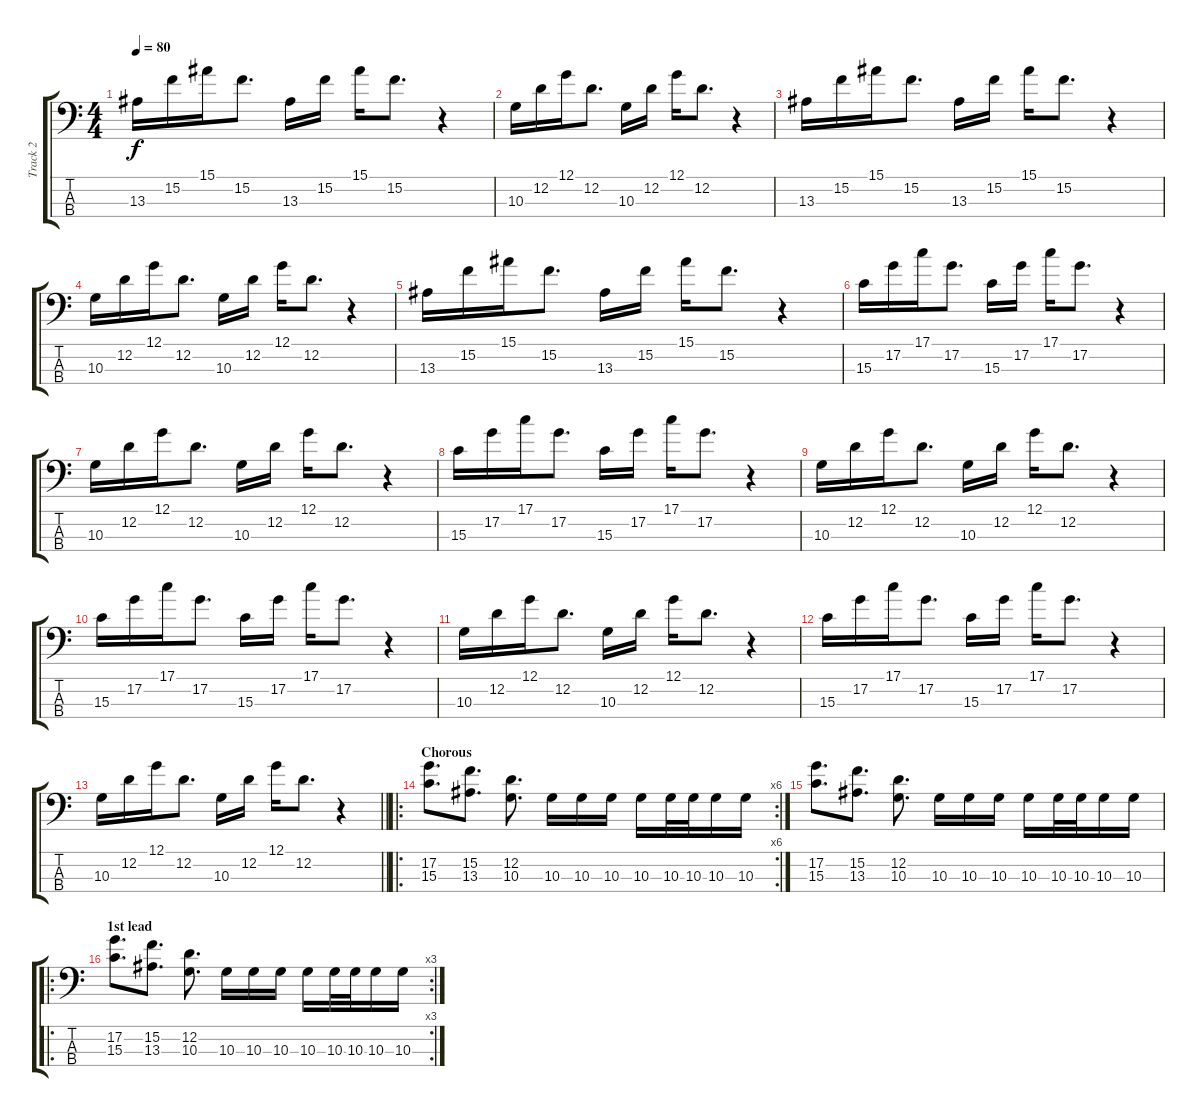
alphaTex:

\track ("Track 2" "Track 2") {instrument electricbassfinger}
\staff {score tabs}
\tuning (G2 D2 A1 E1) {hide}
\ts (4 4)
\tempo 80
\clef f4
\ks c
13.3.16{dy f} 15.2.16 15.1.16 15.2.8{d} 13.3.16 15.2.16 15.1.16 15.2.8{d} r.4 |
10.3.16 12.2.16 12.1.16 12.2.8{d} 10.3.16 12.2.16 12.1.16 12.2.8{d} r.4 |
13.3.16 15.2.16 15.1.16 15.2.8{d} 13.3.16 15.2.16 15.1.16 15.2.8{d} r.4 |
10.3.16 12.2.16 12.1.16 12.2.8{d} 10.3.16 12.2.16 12.1.16 12.2.8{d} r.4 |
13.3.16 15.2.16 15.1.16 15.2.8{d} 13.3.16 15.2.16 15.1.16 15.2.8{d} r.4 |
15.3.16 17.2.16 17.1.16 17.2.8{d} 15.3.16 17.2.16 17.1.16 17.2.8{d} r.4 |
10.3.16 12.2.16 12.1.16 12.2.8{d} 10.3.16 12.2.16 12.1.16 12.2.8{d} r.4 |
15.3.16 17.2.16 17.1.16 17.2.8{d} 15.3.16 17.2.16 17.1.16 17.2.8{d} r.4 |
10.3.16 12.2.16 12.1.16 12.2.8{d} 10.3.16 12.2.16 12.1.16 12.2.8{d} r.4 |
15.3.16 17.2.16 17.1.16 17.2.8{d} 15.3.16 17.2.16 17.1.16 17.2.8{d} r.4 |
10.3.16 12.2.16 12.1.16 12.2.8{d} 10.3.16 12.2.16 12.1.16 12.2.8{d} r.4 |
15.3.16 17.2.16 17.1.16 17.2.8{d} 15.3.16 17.2.16 17.1.16 17.2.8{d} r.4 |
\barLineRight lightlight
10.3.16 12.2.16 12.1.16 12.2.8{d} 10.3.16 12.2.16 12.1.16 12.2.8{d} r.4 |
\ro
\rc 6
\section ("" "Chorous")
(17.2 15.3).8{d} (15.2 13.3).8{d} (12.2 10.3).8{d} 10.3.16 10.3.16 10.3.16 10.3.16 10.3.32 10.3.32 10.3.16 10.3.16 |
(17.2 15.3).8{d} (15.2 13.3).8{d} (12.2 10.3).8{d} 10.3.16 10.3.16 10.3.16 10.3.16 10.3.32 10.3.32 10.3.16 10.3.16 |
\ro
\rc 3
\section ("" "1st lead")
(17.2 15.3).8{d} (15.2 13.3).8{d} (12.2 10.3).8{d} 10.3.16 10.3.16 10.3.16 10.3.16 10.3.32 10.3.32 10.3.16 10.3.16
